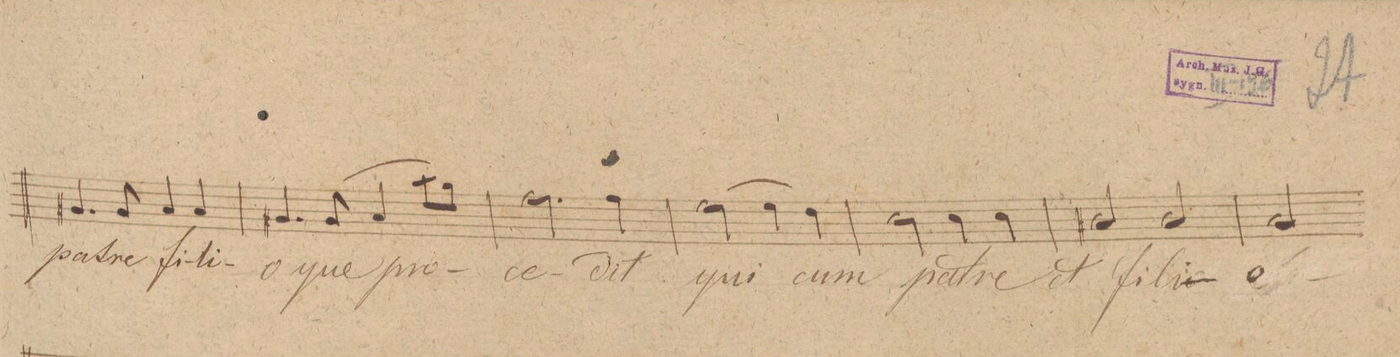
**kern	**text	**dynam
*I"Baſso.	*	*
*clefF4	*	*
*k[f#c#g#]	*	*
*met(c|)	*	*
*M2/2	*	*
4.BB#X/	pa-	.
8BB#/	-tre	.
4C#/	fi-	.
4C#/	-li-	.
=141	=141	=141
4.BB#X/	-o	.
(8BB#/	que	.
4C#/	pro-	.
8c#\L	.	.
8B\J)	.	.
=142	=142	=142
2.A\	-ce-	.
4A\	-dit	.
=143	=143	=143
(2G#\	qui	.
4G#\	cum	.
4F#\)	.	.
=144	=144	=144
2E\	pa-	.
4E\	-tre	.
4E\	et	.
=145	=145	=145
2D#X/	fi-	.
2D#/	-li-	.
=146	=146	=146
2C#/	-o	.
*-	*-	*-
